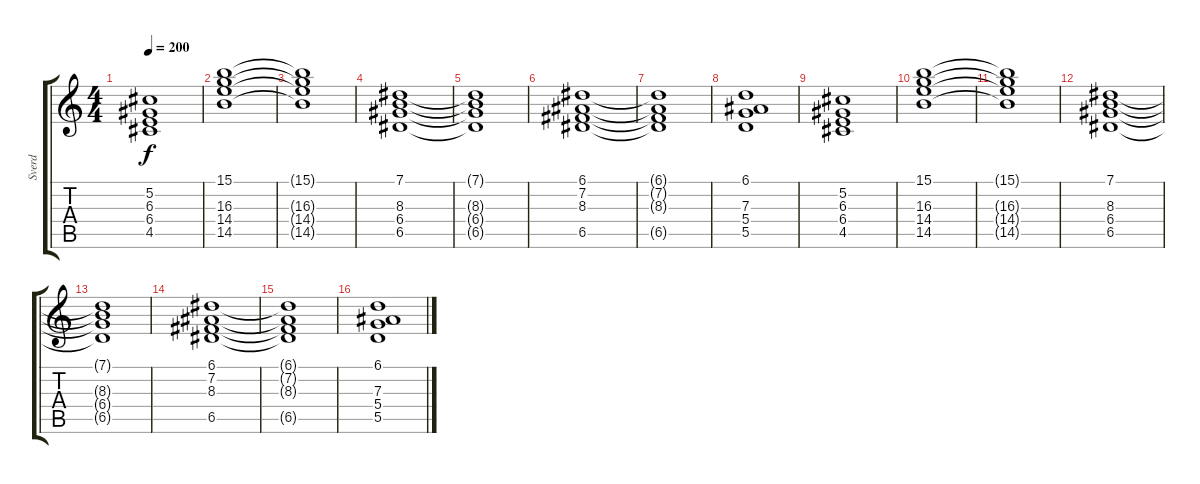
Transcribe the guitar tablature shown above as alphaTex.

\track ("Sverd" "Sverd") {instrument stringensemble1}
\staff {score tabs}
\tuning (E4 B3 G4 D4 A3 E3) {hide}
\ts (4 4)
\tempo 200
\clef g2
\ks c
(5.2 6.3 6.4 4.5).1{dy f} |
(15.1 16.3 14.4 14.5).1 |
(15.1{t} 16.3{t} 14.4{t} 14.5{t}).1 |
(7.1 8.3 6.4 6.5).1 |
(7.1{t} 8.3{t} 6.4{t} 6.5{t}).1 |
(6.1 7.2 8.3 6.5).1 |
(6.1{t} 7.2{t} 8.3{t} 6.5{t}).1 |
(6.1 7.3 5.4 5.5).1 |
(5.2 6.3 6.4 4.5).1 |
(15.1 16.3 14.4 14.5).1 |
(15.1{t} 16.3{t} 14.4{t} 14.5{t}).1 |
(7.1 8.3 6.4 6.5).1 |
(7.1{t} 8.3{t} 6.4{t} 6.5{t}).1 |
(6.1 7.2 8.3 6.5).1 |
(6.1{t} 7.2{t} 8.3{t} 6.5{t}).1 |
(6.1 7.3 5.4 5.5).1
